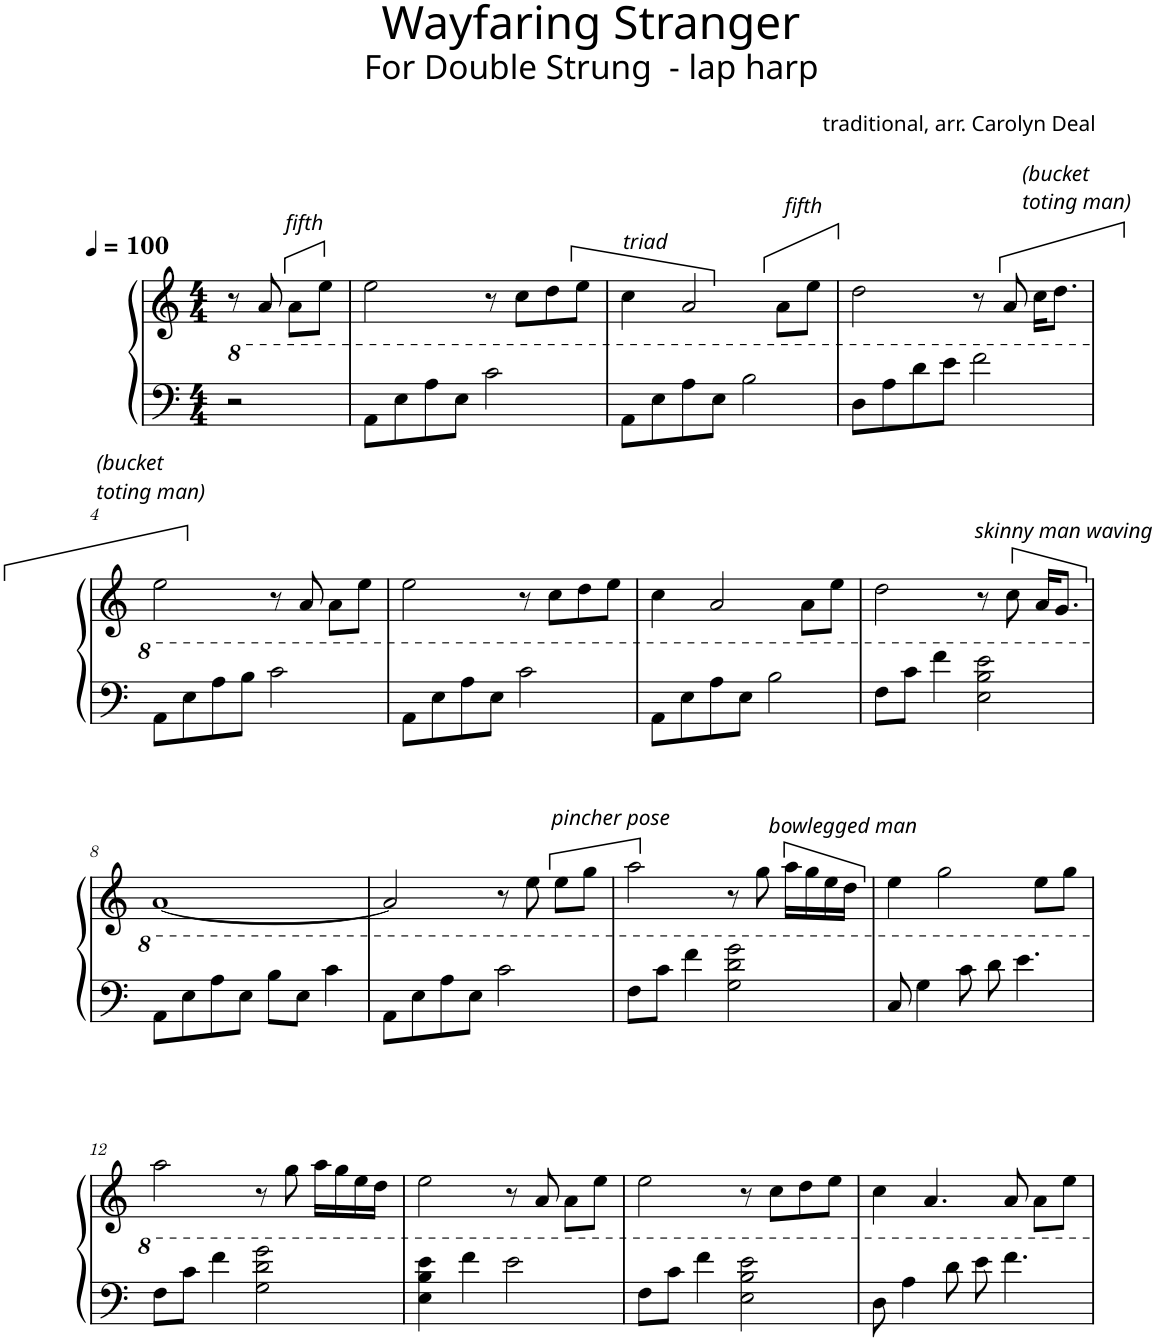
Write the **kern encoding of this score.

**kern	**kern
*part1	*part1
*staff2	*staff1
*I"Piano	*
*I'Pno.	*
*clefF4	*clefG2
*k[]	*k[]
*M4/4	*M4/4
*MM100	*MM100
=	=
2r	8r
.	8a/
.	8a\L
!	!LO:TX:a:i:t=fifth
.	8ee\J
=1	=1
8A\L	2ee\
8e\	.
8a\	.
8e\J	.
2cc\	8r
.	8cc\L
.	8dd\
.	8ee\J
=2	=2
!	!LO:TX:a:i:t=triad
8A\L	4cc\
8e\	.
8a\	2a/
8e\J	.
2b\	.
!	!LO:TX:a:i:t=fifth
.	8a\L
.	8ee\J
=3	=3
8d\L	2dd\
8a\	.
8dd\	.
8ee\J	.
2ff\	8r
.	8a/
.	16cc\KL
!	!LO:TX:a:i:t=(bucket
!	!LO:TX:a:t=toting man)
.	8.dd\J
!!LO:LB:g=z
=4	=4
!	!LO:TX:a:i:t=(bucket
!	!LO:TX:a:t=toting man)
8A\L	2ee\
8e\	.
8a\	.
8b\J	.
2cc\	8r
.	8a/
.	8a\L
.	8ee\J
=5	=5
8A\L	2ee\
8e\	.
8a\	.
8e\J	.
2cc\	8r
.	8cc\L
.	8dd\
.	8ee\J
=6	=6
8A\L	4cc\
8e\	.
8a\	2a/
8e\J	.
2b\	.
.	8a\L
.	8ee\J
=7	=7
8f\L	2dd\
8cc\J	.
4ff\	.
2e\ 2b\ 2ee\	8r
!	!LO:TX:a:i:t=skinny man waving
.	8cc\
.	16a/KL
.	8.g/J
!!LO:LB:g=z
=8	=8
8A\L	[1a
8e\	.
8a\	.
8e\J	.
8b\L	.
8e\J	.
4cc\	.
=9	=9
8A\L	2a/]
8e\	.
8a\	.
8e\J	.
2cc\	8r
.	8ee\
.	8ee\L
!	!LO:TX:a:i:t=pincher pose
.	8gg\J
=10	=10
8f\L	2aa\
8cc\J	.
4ff\	.
2g\ 2dd\ 2gg\	8r
.	8gg\
.	16aa\LL
!	!LO:TX:a:i:t=bowlegged man
.	16gg\
.	16ee\
.	16dd\JJ
=11	=11
8c/	4ee\
4g\	.
.	2gg\
8cc\	.
8dd\	.
4.ee\	.
.	8ee\L
.	8gg\J
!!LO:LB:g=z
=12	=12
8f\L	2aa\
8cc\J	.
4ff\	.
2g\ 2dd\ 2gg\	8r
.	8gg\
.	16aa\LL
.	16gg\
.	16ee\
.	16dd\JJ
=13	=13
4e\ 4b\ 4ee\	2ee\
4ff\	.
2ee\	8r
.	8a/
.	8a\L
.	8ee\J
=14	=14
8f\L	2ee\
8cc\J	.
4ff\	.
2e\ 2b\ 2ee\	8r
.	8cc\L
.	8dd\
.	8ee\J
=15	=15
8d\	4cc\
4a\	.
.	4.a/
8dd\	.
8ee\	.
4.ff\	8a/
.	8a\L
.	8ee\J
=	=
*-	*-
